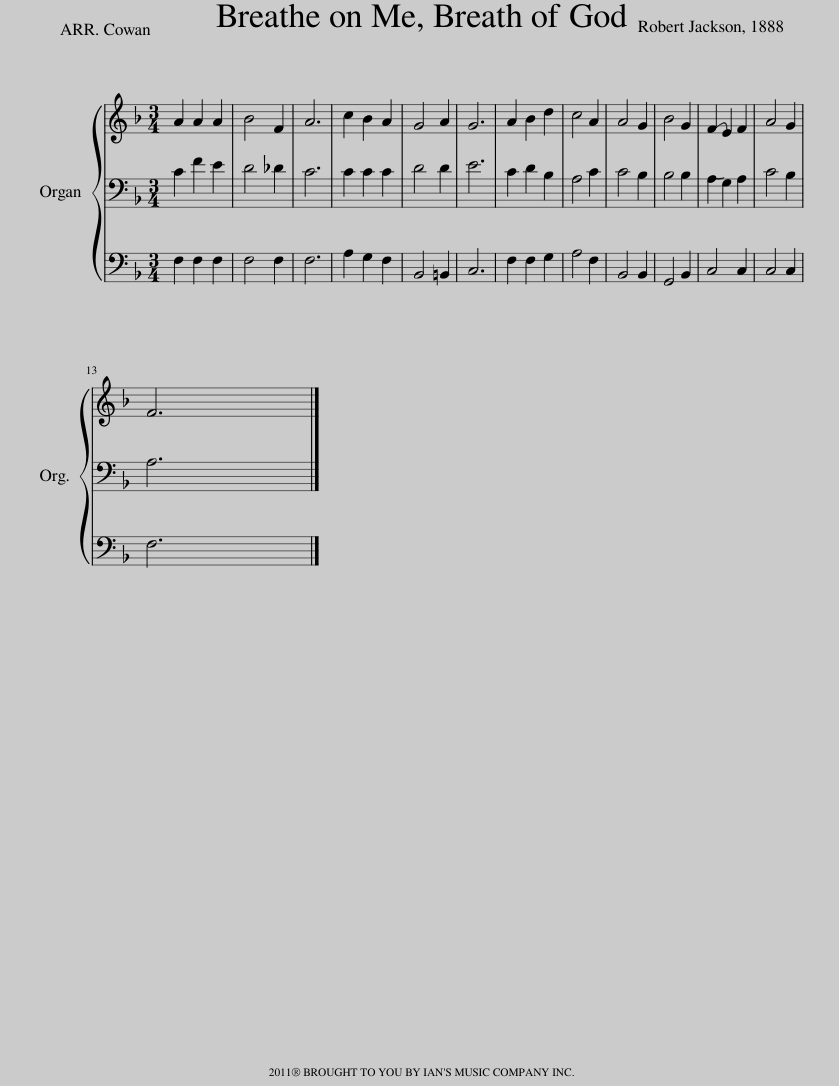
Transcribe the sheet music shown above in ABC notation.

X:1
%%score { 1 | 2 | 3 }
L:1/8
M:3/4
I:linebreak $
K:F
V:1 treble
V:2 bass
V:3 bass
V:1
 A2 A2 A2 | B4 F2 | A6 | c2 B2 A2 | G4 A2 | %5
 G6 | A2 B2 d2 | c4 A2 | A4 G2 | B4 G2 | %10
 (F2 E2) F2 | A4 G2 |$ F6 |] %13
V:2
 C2 F2 E2 | D4 _D2 | C6 | C2 C2 C2 | D4 D2 | %5
 E6 | C2 D2 B,2 | A,4 C2 | C4 B,2 | B,4 B,2 | %10
 (A,2 G,2) A,2 | C4 B,2 |$ A,6 |] %13
V:3
 F,2 F,2 F,2 | F,4 F,2 | F,6 | A,2 G,2 F,2 | B,,4 =B,,2 | %5
 C,6 | F,2 F,2 G,2 | A,4 F,2 | B,,4 B,,2 | G,,4 B,,2 | %10
 C,4 C,2 | C,4 C,2 |$ F,6 |] %13
